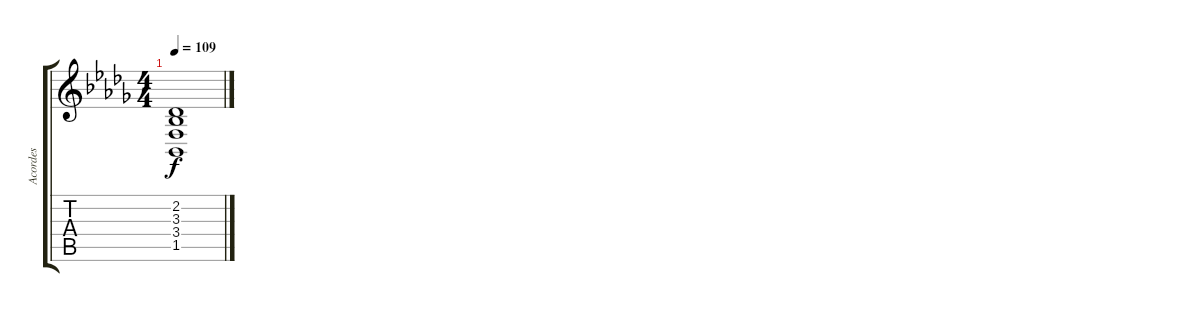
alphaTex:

\track ("Acordes" "Acordes") {instrument stringensemble1}
\staff {score tabs}
\tuning (E4 B3 G3 D3 A2 E2) {hide}
\ts (4 4)
\tempo 109
\clef g2
\ks bbminor
(2.2{t} 3.3{t} 3.4{t} 1.5{t}).1{dy f volume 6}
